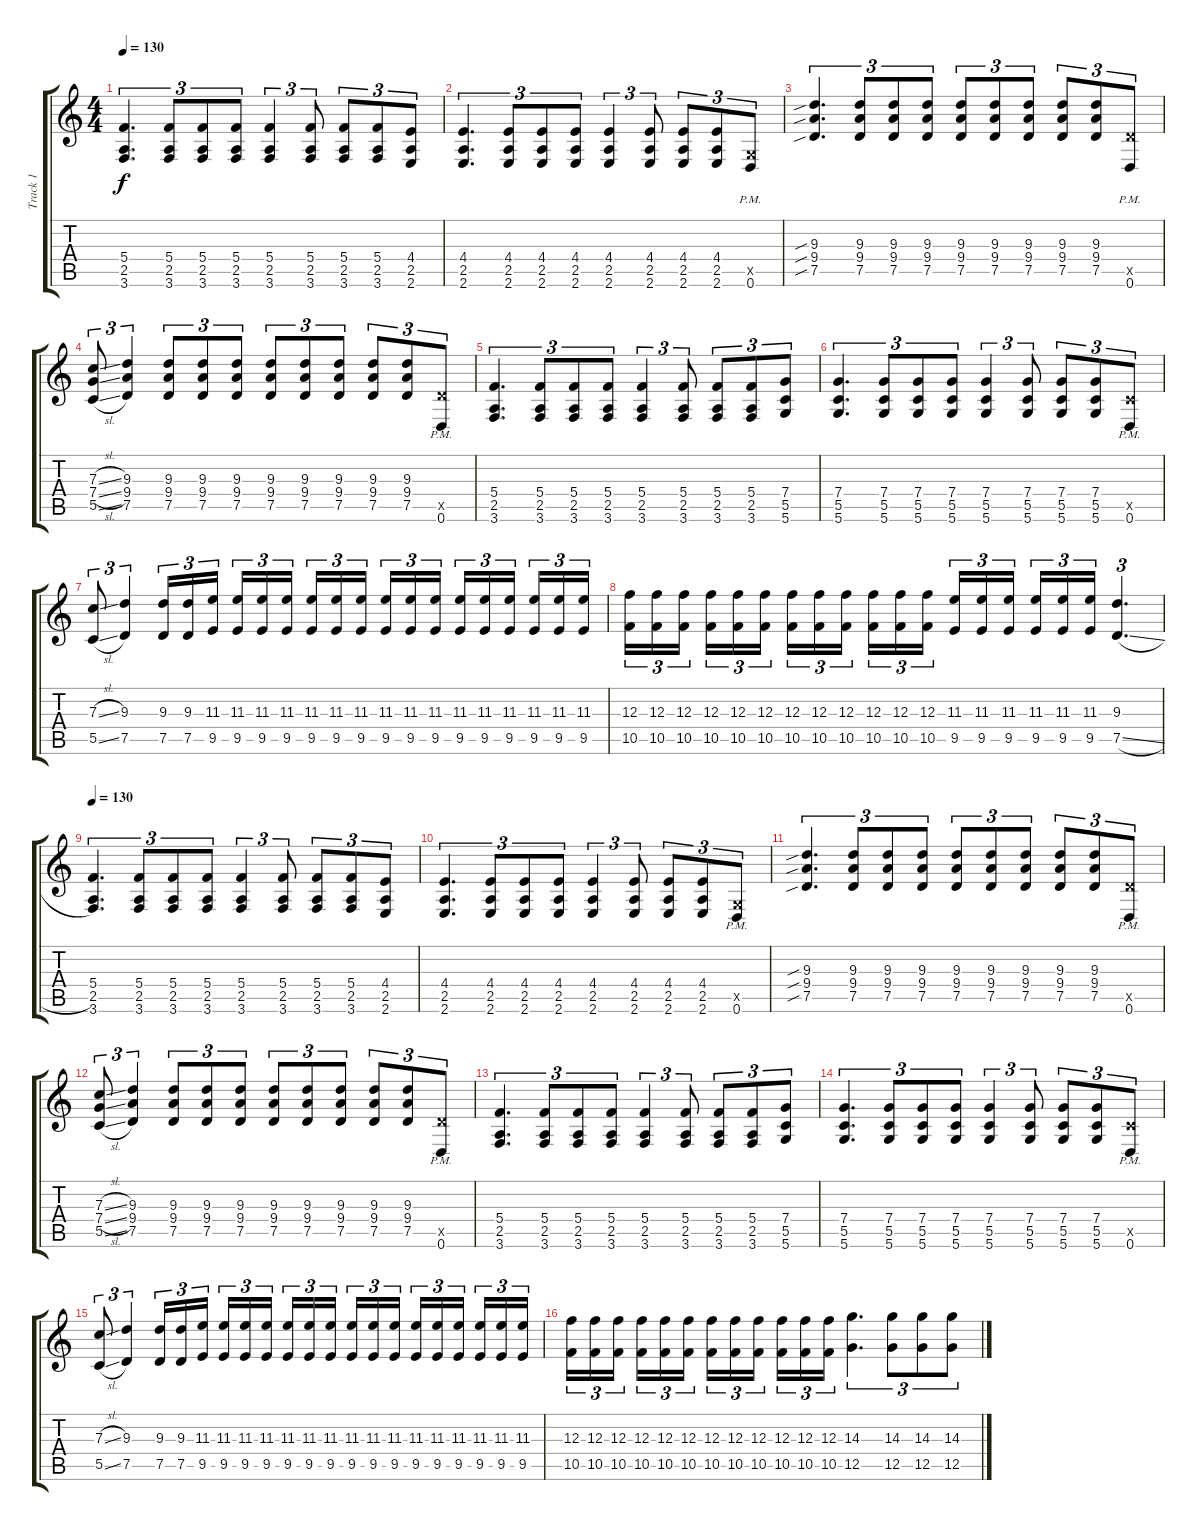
\track ("Track 1" "Track 1") {instrument distortionguitar}
\staff {score tabs}
\tuning (D4 A3 F3 C3 G2 D2) {hide}
\ts (4 4)
\tempo 130
\clef g2
\ks c
(5.4 2.5 3.6).4{d tu (3 2) dy f} (5.4 2.5 3.6).8{tu (3 2)} (5.4 2.5 3.6).8{tu (3 2)} (5.4 2.5 3.6).8{tu (3 2)} (5.4 2.5 3.6).4{tu (3 2)} (5.4 2.5 3.6).8{tu (3 2)} (5.4 2.5 3.6).8{tu (3 2)} (5.4 2.5 3.6).8{tu (3 2)} (4.4 2.5 2.6).8{tu (3 2)} |
(4.4 2.5 2.6).4{d tu (3 2)} (4.4 2.5 2.6).8{tu (3 2)} (4.4 2.5 2.6).8{tu (3 2)} (4.4 2.5 2.6).8{tu (3 2)} (4.4 2.5 2.6).4{tu (3 2)} (4.4 2.5 2.6).8{tu (3 2)} (4.4 2.5 2.6).8{tu (3 2)} (4.4 2.5 2.6).8{tu (3 2)} (0.5{x} 0.6{pm}).8{tu (3 2)} |
(9.3{sib} 9.4{sib} 7.5{sib}).4{d tu (3 2)} (9.3 9.4 7.5).8{tu (3 2)} (9.3 9.4 7.5).8{tu (3 2)} (9.3 9.4 7.5).8{tu (3 2)} (9.3 9.4 7.5).8{tu (3 2)} (9.3 9.4 7.5).8{tu (3 2)} (9.3 9.4 7.5).8{tu (3 2)} (9.3 9.4 7.5).8{tu (3 2)} (9.3 9.4 7.5).8{tu (3 2)} (7.5{pm x} 0.6{pm}).8{tu (3 2)} |
(7.3{sl} 7.4{sl} 5.5{sl}).8{tu (3 2)} (9.3 9.4 7.5).4{tu (3 2)} (9.3 9.4 7.5).8{tu (3 2)} (9.3 9.4 7.5).8{tu (3 2)} (9.3 9.4 7.5).8{tu (3 2)} (9.3 9.4 7.5).8{tu (3 2)} (9.3 9.4 7.5).8{tu (3 2)} (9.3 9.4 7.5).8{tu (3 2)} (9.3 9.4 7.5).8{tu (3 2)} (9.3 9.4 7.5).8{tu (3 2)} (7.5{pm x} 0.6{pm}).8{tu (3 2)} |
(5.4 2.5 3.6).4{d tu (3 2)} (5.4 2.5 3.6).8{tu (3 2)} (5.4 2.5 3.6).8{tu (3 2)} (5.4 2.5 3.6).8{tu (3 2)} (5.4 2.5 3.6).4{tu (3 2)} (5.4 2.5 3.6).8{tu (3 2)} (5.4 2.5 3.6).8{tu (3 2)} (5.4 2.5 3.6).8{tu (3 2)} (7.4 5.5 5.6).8{tu (3 2)} |
(7.4 5.5 5.6).4{d tu (3 2)} (7.4 5.5 5.6).8{tu (3 2)} (7.4 5.5 5.6).8{tu (3 2)} (7.4 5.5 5.6).8{tu (3 2)} (7.4 5.5 5.6).4{tu (3 2)} (7.4 5.5 5.6).8{tu (3 2)} (7.4 5.5 5.6).8{tu (3 2)} (7.4 5.5 5.6).8{tu (3 2)} (5.5{x} 0.6{pm}).8{tu (3 2)} |
(7.3{sl} 5.5{sl}).8{tu (3 2)} (9.3 7.5).4{tu (3 2)} (9.3 7.5).16{tu (3 2)} (9.3 7.5).16{tu (3 2)} (11.3 9.5).16{tu (3 2) beam splitsecondary} (11.3 9.5).16{tu (3 2)} (11.3 9.5).16{tu (3 2)} (11.3 9.5).16{tu (3 2)} (11.3 9.5).16{tu (3 2)} (11.3 9.5).16{tu (3 2)} (11.3 9.5).16{tu (3 2) beam splitsecondary} (11.3 9.5).16{tu (3 2)} (11.3 9.5).16{tu (3 2)} (11.3 9.5).16{tu (3 2)} (11.3 9.5).16{tu (3 2)} (11.3 9.5).16{tu (3 2)} (11.3 9.5).16{tu (3 2) beam splitsecondary} (11.3 9.5).16{tu (3 2)} (11.3 9.5).16{tu (3 2)} (11.3 9.5).16{tu (3 2)} |
(12.3 10.5).16{tu (3 2)} (12.3 10.5).16{tu (3 2)} (12.3 10.5).16{tu (3 2) beam splitsecondary} (12.3 10.5).16{tu (3 2)} (12.3 10.5).16{tu (3 2)} (12.3 10.5).16{tu (3 2)} (12.3 10.5).16{tu (3 2)} (12.3 10.5).16{tu (3 2)} (12.3 10.5).16{tu (3 2) beam splitsecondary} (12.3 10.5).16{tu (3 2)} (12.3 10.5).16{tu (3 2)} (12.3 10.5).16{tu (3 2)} (11.3 9.5).16{tu (3 2)} (11.3 9.5).16{tu (3 2)} (11.3 9.5).16{tu (3 2) beam splitsecondary} (11.3 9.5).16{tu (3 2)} (11.3 9.5).16{tu (3 2)} (11.3 9.5).16{tu (3 2)} (9.3 7.5{sl}).4{d tu (3 2)} |
\tempo 130
(5.4 2.5 3.6).4{d tu (3 2)} (5.4 2.5 3.6).8{tu (3 2)} (5.4 2.5 3.6).8{tu (3 2)} (5.4 2.5 3.6).8{tu (3 2)} (5.4 2.5 3.6).4{tu (3 2)} (5.4 2.5 3.6).8{tu (3 2)} (5.4 2.5 3.6).8{tu (3 2)} (5.4 2.5 3.6).8{tu (3 2)} (4.4 2.5 2.6).8{tu (3 2)} |
(4.4 2.5 2.6).4{d tu (3 2)} (4.4 2.5 2.6).8{tu (3 2)} (4.4 2.5 2.6).8{tu (3 2)} (4.4 2.5 2.6).8{tu (3 2)} (4.4 2.5 2.6).4{tu (3 2)} (4.4 2.5 2.6).8{tu (3 2)} (4.4 2.5 2.6).8{tu (3 2)} (4.4 2.5 2.6).8{tu (3 2)} (0.5{x} 0.6{pm}).8{tu (3 2)} |
(9.3{sib} 9.4{sib} 7.5{sib}).4{d tu (3 2)} (9.3 9.4 7.5).8{tu (3 2)} (9.3 9.4 7.5).8{tu (3 2)} (9.3 9.4 7.5).8{tu (3 2)} (9.3 9.4 7.5).8{tu (3 2)} (9.3 9.4 7.5).8{tu (3 2)} (9.3 9.4 7.5).8{tu (3 2)} (9.3 9.4 7.5).8{tu (3 2)} (9.3 9.4 7.5).8{tu (3 2)} (7.5{pm x} 0.6{pm}).8{tu (3 2)} |
(7.3{sl} 7.4{sl} 5.5{sl}).8{tu (3 2)} (9.3 9.4 7.5).4{tu (3 2)} (9.3 9.4 7.5).8{tu (3 2)} (9.3 9.4 7.5).8{tu (3 2)} (9.3 9.4 7.5).8{tu (3 2)} (9.3 9.4 7.5).8{tu (3 2)} (9.3 9.4 7.5).8{tu (3 2)} (9.3 9.4 7.5).8{tu (3 2)} (9.3 9.4 7.5).8{tu (3 2)} (9.3 9.4 7.5).8{tu (3 2)} (7.5{pm x} 0.6{pm}).8{tu (3 2)} |
(5.4 2.5 3.6).4{d tu (3 2)} (5.4 2.5 3.6).8{tu (3 2)} (5.4 2.5 3.6).8{tu (3 2)} (5.4 2.5 3.6).8{tu (3 2)} (5.4 2.5 3.6).4{tu (3 2)} (5.4 2.5 3.6).8{tu (3 2)} (5.4 2.5 3.6).8{tu (3 2)} (5.4 2.5 3.6).8{tu (3 2)} (7.4 5.5 5.6).8{tu (3 2)} |
(7.4 5.5 5.6).4{d tu (3 2)} (7.4 5.5 5.6).8{tu (3 2)} (7.4 5.5 5.6).8{tu (3 2)} (7.4 5.5 5.6).8{tu (3 2)} (7.4 5.5 5.6).4{tu (3 2)} (7.4 5.5 5.6).8{tu (3 2)} (7.4 5.5 5.6).8{tu (3 2)} (7.4 5.5 5.6).8{tu (3 2)} (5.5{x} 0.6{pm}).8{tu (3 2)} |
(7.3{sl} 5.5{sl}).8{tu (3 2)} (9.3 7.5).4{tu (3 2)} (9.3 7.5).16{tu (3 2)} (9.3 7.5).16{tu (3 2)} (11.3 9.5).16{tu (3 2) beam splitsecondary} (11.3 9.5).16{tu (3 2)} (11.3 9.5).16{tu (3 2)} (11.3 9.5).16{tu (3 2)} (11.3 9.5).16{tu (3 2)} (11.3 9.5).16{tu (3 2)} (11.3 9.5).16{tu (3 2) beam splitsecondary} (11.3 9.5).16{tu (3 2)} (11.3 9.5).16{tu (3 2)} (11.3 9.5).16{tu (3 2)} (11.3 9.5).16{tu (3 2)} (11.3 9.5).16{tu (3 2)} (11.3 9.5).16{tu (3 2) beam splitsecondary} (11.3 9.5).16{tu (3 2)} (11.3 9.5).16{tu (3 2)} (11.3 9.5).16{tu (3 2)} |
(12.3 10.5).16{tu (3 2)} (12.3 10.5).16{tu (3 2)} (12.3 10.5).16{tu (3 2) beam splitsecondary} (12.3 10.5).16{tu (3 2)} (12.3 10.5).16{tu (3 2)} (12.3 10.5).16{tu (3 2)} (12.3 10.5).16{tu (3 2)} (12.3 10.5).16{tu (3 2)} (12.3 10.5).16{tu (3 2) beam splitsecondary} (12.3 10.5).16{tu (3 2)} (12.3 10.5).16{tu (3 2)} (12.3 10.5).16{tu (3 2)} (14.3 12.5).4{d tu (3 2)} (14.3 12.5).8{tu (3 2)} (14.3 12.5).8{tu (3 2)} (14.3 12.5).8{tu (3 2)}
